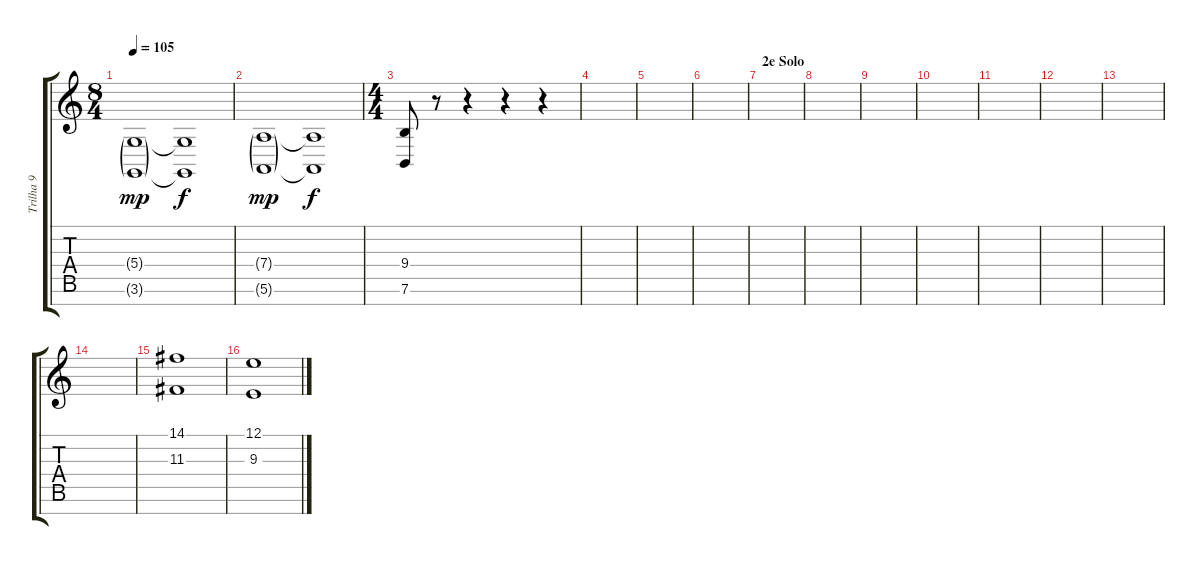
\track ("Trilha 9" "Trilha 9") {instrument stringensemble1}
\staff {score tabs}
\tuning (E4 B3 G3 D3 A2 E2 B1) {hide}
\ts (8 4)
\tempo 105
\clef g2
\ks c
(5.4{g} 3.6{g}).1{dy mp} (5.4{t} 3.6{t}).1{dy f} |
(7.4{g} 5.6{g}).1{dy mp} (7.4{t} 5.6{t}).1{dy f} |
\ts (4 4)
(9.4 7.6).8 r.8 r.4 r.4 r.4 |
|
|
|
\section ("" "2e Solo")
|
|
|
|
|
|
|
|
(14.1 11.3).1 |
(12.1 9.3).1
